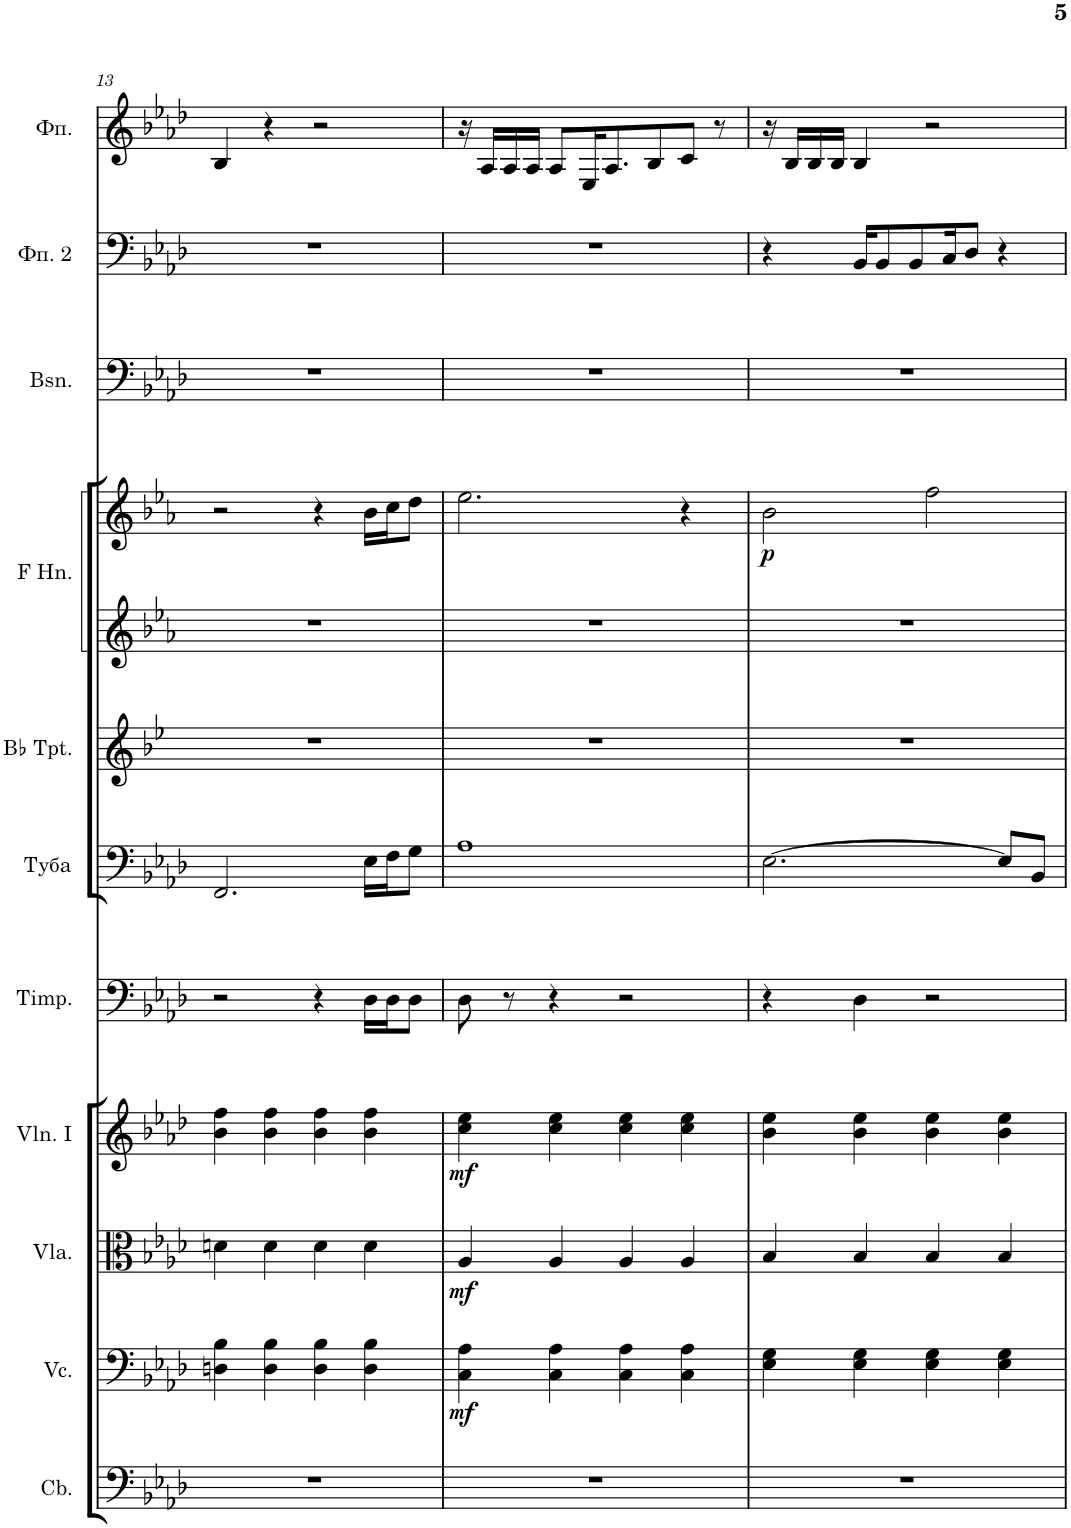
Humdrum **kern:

**kern	**kern	**dynam	**kern	**dynam	**kern	**dynam	**kern	**kern	**kern	**kern	**kern	**dynam	**kern	**kern	**kern
*part11	*part10	*part10	*part9	*part9	*part8	*part8	*part7	*part6	*part5	*part4	*part4	*part4	*part3	*part2	*part1
*staff12	*staff11	*staff11	*staff10	*staff10	*staff9	*staff9	*staff8	*staff7	*staff6	*staff5	*staff4	*staff4/5	*staff3	*staff2	*staff1
*I"Contrabasses	*I"Violoncellos	*	*I"Violas	*	*I"Violins I	*	*I"Timpani	*I"Туба	*I"Trumpets in Bb	*I"Horns in F	*	*	*I"Bassoons	*I"Фортепиано 2	*I"Фортепиано
*I'Cb.	*I'Vc.	*	*I'Vla.	*	*I'Vln. I	*	*I'Timp.	*	*	*	*	*	*I'Bsn.	*	*
!!LO:PB:g=z
*clefF4	*clefF4	*	*clefC3	*	*clefG2	*	*clefF4	*clefF4	*clefG2	*clefG2	*clefG2	*	*clefF4	*clefF4	*clefG2
*Trd7c12	*	*	*	*	*	*	*	*	*Trd1c2	*Trd4c7	*Trd4c7	*	*	*	*
*k[b-e-a-d-]	*k[b-e-a-d-]	*	*k[b-e-a-d-]	*	*k[b-e-a-d-]	*	*k[b-e-a-d-]	*k[b-e-a-d-]	*k[b-e-]	*k[b-e-a-]	*k[b-e-a-]	*	*k[b-e-a-d-]	*k[b-e-a-d-]	*k[b-e-a-d-]
*M4/4	*M4/4	*	*M4/4	*	*M4/4	*	*M4/4	*M4/4	*M4/4	*M4/4	*M4/4	*	*M4/4	*M4/4	*M4/4
=13	=13	=13	=13	=13	=13	=13	=13	=13	=13	=13	=13	=13	=13	=13	=13
1r	4Dn\ 4B-\	.	4dn\	.	4b-\ 4ff\	.	2r	2.FF/	1r	1r	2r	.	1r	1r	4B-/
.	4D\ 4B-\	.	4d\	.	4b-\ 4ff\	.	.	.	.	.	.	.	.	.	4r
.	4D\ 4B-\	.	4d\	.	4b-\ 4ff\	.	4r	.	.	.	4r	.	.	.	2r
.	4D\ 4B-\	.	4d\	.	4b-\ 4ff\	.	16D-\LL	16E-\LL	.	.	16b-\LL	.	.	.	.
.	.	.	.	.	.	.	16D-\J	16F\J	.	.	16cc\J	.	.	.	.
.	.	.	.	.	.	.	8D-\J	8G\J	.	.	8dd\J	.	.	.	.
=14	=14	=14	=14	=14	=14	=14	=14	=14	=14	=14	=14	=14	=14	=14	=14
!	!	!LO:DY:b	!	!LO:DY:b	!	!LO:DY:b	!	!	!	!	!	!	!	!	!
1r	4C\ 4A-\	mf	4A-/	mf	4cc\ 4ee-\	mf	8D-\	1A-	1r	1r	2.ee-\	.	1r	1r	16r
.	.	.	.	.	.	.	.	.	.	.	.	.	.	.	16A-/LL
.	.	.	.	.	.	.	8r	.	.	.	.	.	.	.	16A-/
.	.	.	.	.	.	.	.	.	.	.	.	.	.	.	16A-/JJ
.	4C\ 4A-\	.	4A-/	.	4cc\ 4ee-\	.	4r	.	.	.	.	.	.	.	8A-/L
.	.	.	.	.	.	.	.	.	.	.	.	.	.	.	16E-/K
.	.	.	.	.	.	.	.	.	.	.	.	.	.	.	8.A-/
.	4C\ 4A-\	.	4A-/	.	4cc\ 4ee-\	.	2r	.	.	.	.	.	.	.	.
.	.	.	.	.	.	.	.	.	.	.	.	.	.	.	8B-/
.	4C\ 4A-\	.	4A-/	.	4cc\ 4ee-\	.	.	.	.	.	4r	.	.	.	8c/J
.	.	.	.	.	.	.	.	.	.	.	.	.	.	.	8r
=15	=15	=15	=15	=15	=15	=15	=15	=15	=15	=15	=15	=15	=15	=15	=15
!	!	!	!	!	!	!	!	!	!	!	!	!LO:DY:b	!	!	!
1r	4E-\ 4G\	.	4B-/	.	4b-\ 4ee-\	.	4r	[2.E-\	1r	1r	2b-\	p	1r	4r	16r
.	.	.	.	.	.	.	.	.	.	.	.	.	.	.	16B-/LL
.	.	.	.	.	.	.	.	.	.	.	.	.	.	.	16B-/
.	.	.	.	.	.	.	.	.	.	.	.	.	.	.	16B-/JJ
.	4E-\ 4G\	.	4B-/	.	4b-\ 4ee-\	.	4D-\	.	.	.	.	.	.	16BB-/KL	4B-/
.	.	.	.	.	.	.	.	.	.	.	.	.	.	8BB-/	.
.	.	.	.	.	.	.	.	.	.	.	.	.	.	8BB-/	.
.	4E-\ 4G\	.	4B-/	.	4b-\ 4ee-\	.	2r	.	.	.	2ff\	.	.	.	2r
.	.	.	.	.	.	.	.	.	.	.	.	.	.	16C/K	.
.	.	.	.	.	.	.	.	.	.	.	.	.	.	8D-/J	.
.	4E-\ 4G\	.	4B-/	.	4b-\ 4ee-\	.	.	8E-/L]	.	.	.	.	.	4r	.
.	.	.	.	.	.	.	.	8BB-/J	.	.	.	.	.	.	.
=	=	=	=	=	=	=	=	=	=	=	=	=	=	=	=
*-	*-	*-	*-	*-	*-	*-	*-	*-	*-	*-	*-	*-	*-	*-	*-
